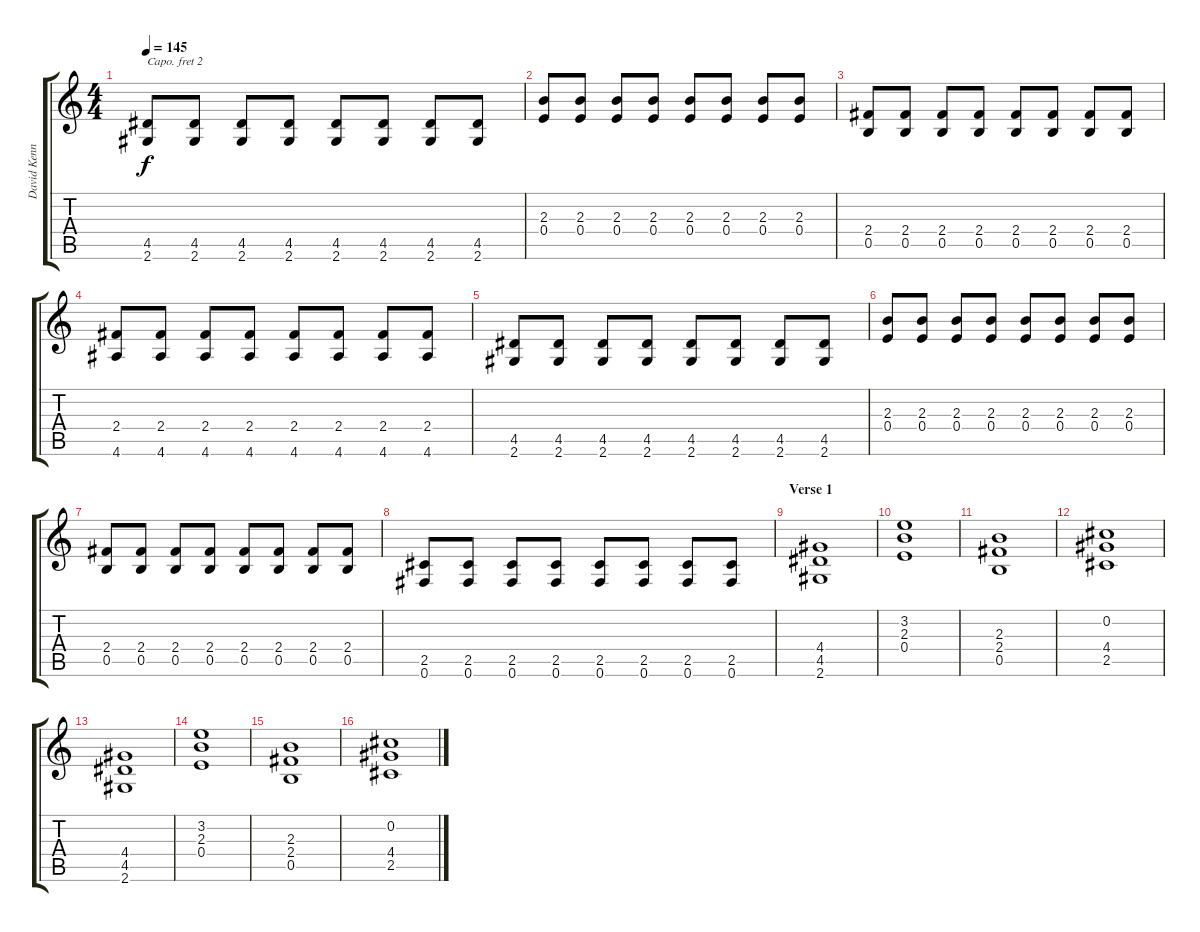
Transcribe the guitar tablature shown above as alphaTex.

\track ("David Kennedy (Guitar 2)" "David Kenn") {instrument electricguitarclean}
\staff {score tabs}
\capo 2
\tuning (E4 B3 G3 D3 A2 E2) {hide}
\ts (4 4)
\tempo 145
\clef g2
\ks c
(4.5 2.6).8{dy f} (4.5 2.6).8 (4.5 2.6).8 (4.5 2.6).8 (4.5 2.6).8 (4.5 2.6).8 (4.5 2.6).8 (4.5 2.6).8 |
(2.3 0.4).8 (2.3 0.4).8 (2.3 0.4).8 (2.3 0.4).8 (2.3 0.4).8 (2.3 0.4).8 (2.3 0.4).8 (2.3 0.4).8 |
(2.4 0.5).8 (2.4 0.5).8 (2.4 0.5).8 (2.4 0.5).8 (2.4 0.5).8 (2.4 0.5).8 (2.4 0.5).8 (2.4 0.5).8 |
(2.4 4.6).8 (2.4 4.6).8 (2.4 4.6).8 (2.4 4.6).8 (2.4 4.6).8 (2.4 4.6).8 (2.4 4.6).8 (2.4 4.6).8 |
(4.5 2.6).8 (4.5 2.6).8 (4.5 2.6).8 (4.5 2.6).8 (4.5 2.6).8 (4.5 2.6).8 (4.5 2.6).8 (4.5 2.6).8 |
(2.3 0.4).8 (2.3 0.4).8 (2.3 0.4).8 (2.3 0.4).8 (2.3 0.4).8 (2.3 0.4).8 (2.3 0.4).8 (2.3 0.4).8 |
(2.4 0.5).8 (2.4 0.5).8 (2.4 0.5).8 (2.4 0.5).8 (2.4 0.5).8 (2.4 0.5).8 (2.4 0.5).8 (2.4 0.5).8 |
(2.5 0.6).8 (2.5 0.6).8 (2.5 0.6).8 (2.5 0.6).8 (2.5 0.6).8 (2.5 0.6).8 (2.5 0.6).8 (2.5 0.6).8 |
\section ("" "Verse 1")
(4.4 4.5 2.6).1 |
(3.2 2.3 0.4).1 |
(2.3 2.4 0.5).1 |
(0.2 4.4 2.5).1 |
(4.4 4.5 2.6).1 |
(3.2 2.3 0.4).1 |
(2.3 2.4 0.5).1 |
(0.2 4.4 2.5).1
